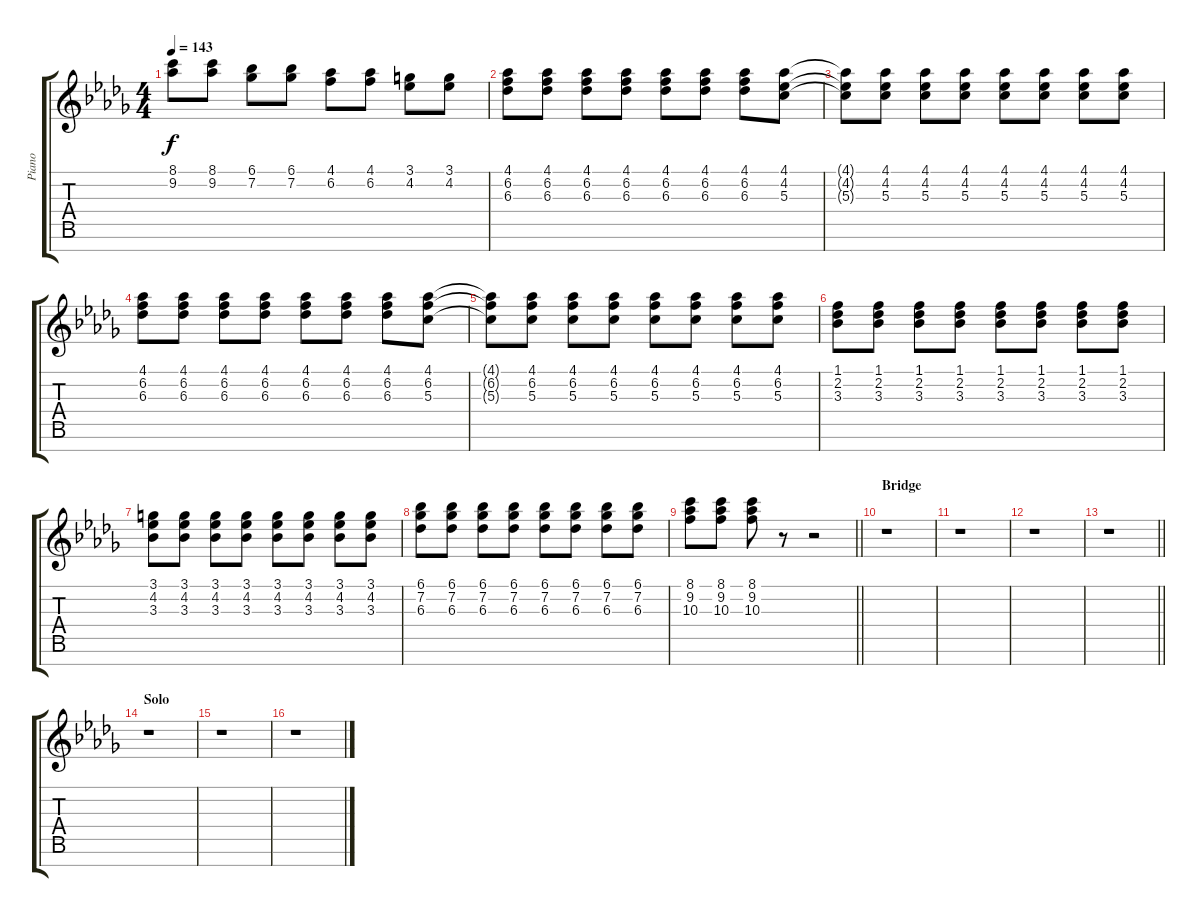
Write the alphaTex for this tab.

\track ("Piano" "Piano") {instrument acousticgrandpiano}
\staff {score tabs}
\tuning (E5 B4 G4 D4 A3 E3 B2) {hide}
\ts (4 4)
\tempo 143
\clef g2
\ks db
(8.1 9.2).8{dy f} (8.1 9.2).8 (6.1 7.2).8 (6.1 7.2).8 (4.1 6.2).8 (4.1 6.2).8 (3.1 4.2).8 (3.1 4.2).8 |
(4.1 6.2 6.3).8 (4.1 6.2 6.3).8 (4.1 6.2 6.3).8 (4.1 6.2 6.3).8 (4.1 6.2 6.3).8 (4.1 6.2 6.3).8 (4.1 6.2 6.3).8 (4.1 4.2 5.3).8 |
(4.1{t} 4.2{t} 5.3{t}).8 (4.1 4.2 5.3).8 (4.1 4.2 5.3).8 (4.1 4.2 5.3).8 (4.1 4.2 5.3).8 (4.1 4.2 5.3).8 (4.1 4.2 5.3).8 (4.1 4.2 5.3).8 |
(4.1 6.2 6.3).8 (4.1 6.2 6.3).8 (4.1 6.2 6.3).8 (4.1 6.2 6.3).8 (4.1 6.2 6.3).8 (4.1 6.2 6.3).8 (4.1 6.2 6.3).8 (4.1 6.2 5.3).8 |
(4.1{t} 6.2{t} 5.3{t}).8 (4.1 6.2 5.3).8 (4.1 6.2 5.3).8 (4.1 6.2 5.3).8 (4.1 6.2 5.3).8 (4.1 6.2 5.3).8 (4.1 6.2 5.3).8 (4.1 6.2 5.3).8 |
(1.1 2.2 3.3).8 (1.1 2.2 3.3).8 (1.1 2.2 3.3).8 (1.1 2.2 3.3).8 (1.1 2.2 3.3).8 (1.1 2.2 3.3).8 (1.1 2.2 3.3).8 (1.1 2.2 3.3).8 |
(3.1 4.2 3.3).8 (3.1 4.2 3.3).8 (3.1 4.2 3.3).8 (3.1 4.2 3.3).8 (3.1 4.2 3.3).8 (3.1 4.2 3.3).8 (3.1 4.2 3.3).8 (3.1 4.2 3.3).8 |
(6.1 7.2 6.3).8 (6.1 7.2 6.3).8 (6.1 7.2 6.3).8 (6.1 7.2 6.3).8 (6.1 7.2 6.3).8 (6.1 7.2 6.3).8 (6.1 7.2 6.3).8 (6.1 7.2 6.3).8 |
\barLineRight lightlight
(8.1 9.2 10.3).8 (8.1 9.2 10.3).8 (8.1 9.2 10.3).8 r.8 r.2 |
\section ("" "Bridge")
r.1 |
r.1 |
r.1 |
\barLineRight lightlight
r.1 |
\section ("" "Solo")
r.1 |
r.1 |
r.1
